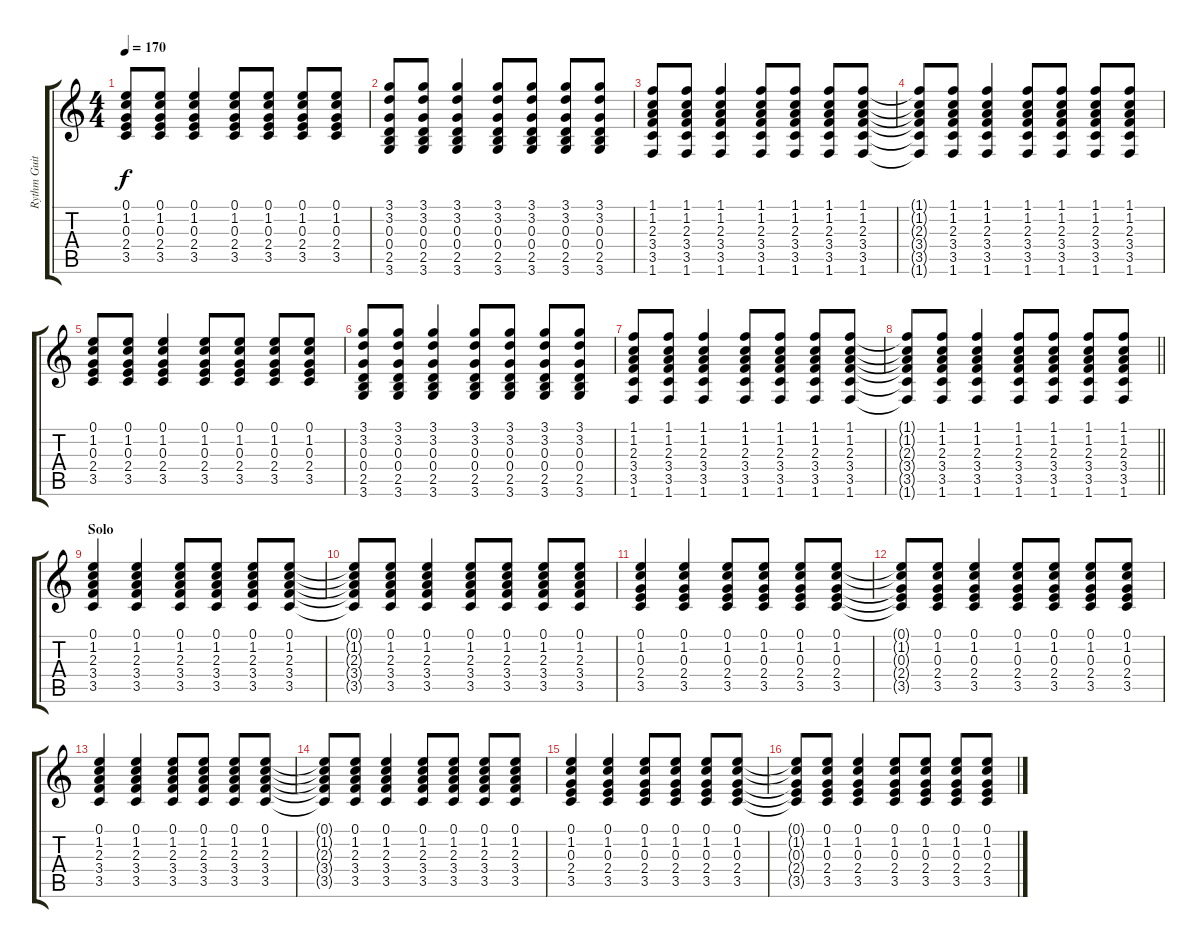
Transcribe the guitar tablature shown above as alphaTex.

\track ("Rythm Guitar" "Rythm Guit") {instrument distortionguitar}
\staff {score tabs}
\tuning (E4 B3 G3 D3 A2 E2) {hide}
\ts (4 4)
\tempo 170
\clef g2
\ks c
(0.1 1.2 0.3 2.4 3.5).8{dy f} (0.1 1.2 0.3 2.4 3.5).8 (0.1 1.2 0.3 2.4 3.5).4 (0.1 1.2 0.3 2.4 3.5).8 (0.1 1.2 0.3 2.4 3.5).8 (0.1 1.2 0.3 2.4 3.5).8 (0.1 1.2 0.3 2.4 3.5).8 |
(3.1 3.2 0.3 0.4 2.5 3.6).8 (3.1 3.2 0.3 0.4 2.5 3.6).8 (3.1 3.2 0.3 0.4 2.5 3.6).4 (3.1 3.2 0.3 0.4 2.5 3.6).8 (3.1 3.2 0.3 0.4 2.5 3.6).8 (3.1 3.2 0.3 0.4 2.5 3.6).8 (3.1 3.2 0.3 0.4 2.5 3.6).8 |
(1.1 1.2 2.3 3.4 3.5 1.6).8 (1.1 1.2 2.3 3.4 3.5 1.6).8 (1.1 1.2 2.3 3.4 3.5 1.6).4 (1.1 1.2 2.3 3.4 3.5 1.6).8 (1.1 1.2 2.3 3.4 3.5 1.6).8 (1.1 1.2 2.3 3.4 3.5 1.6).8 (1.1 1.2 2.3 3.4 3.5 1.6).8 |
(1.1{t} 1.2{t} 2.3{t} 3.4{t} 3.5{t} 1.6{t}).8 (1.1 1.2 2.3 3.4 3.5 1.6).8 (1.1 1.2 2.3 3.4 3.5 1.6).4 (1.1 1.2 2.3 3.4 3.5 1.6).8 (1.1 1.2 2.3 3.4 3.5 1.6).8 (1.1 1.2 2.3 3.4 3.5 1.6).8 (1.1 1.2 2.3 3.4 3.5 1.6).8 |
(0.1 1.2 0.3 2.4 3.5).8 (0.1 1.2 0.3 2.4 3.5).8 (0.1 1.2 0.3 2.4 3.5).4 (0.1 1.2 0.3 2.4 3.5).8 (0.1 1.2 0.3 2.4 3.5).8 (0.1 1.2 0.3 2.4 3.5).8 (0.1 1.2 0.3 2.4 3.5).8 |
(3.1 3.2 0.3 0.4 2.5 3.6).8 (3.1 3.2 0.3 0.4 2.5 3.6).8 (3.1 3.2 0.3 0.4 2.5 3.6).4 (3.1 3.2 0.3 0.4 2.5 3.6).8 (3.1 3.2 0.3 0.4 2.5 3.6).8 (3.1 3.2 0.3 0.4 2.5 3.6).8 (3.1 3.2 0.3 0.4 2.5 3.6).8 |
(1.1 1.2 2.3 3.4 3.5 1.6).8 (1.1 1.2 2.3 3.4 3.5 1.6).8 (1.1 1.2 2.3 3.4 3.5 1.6).4 (1.1 1.2 2.3 3.4 3.5 1.6).8 (1.1 1.2 2.3 3.4 3.5 1.6).8 (1.1 1.2 2.3 3.4 3.5 1.6).8 (1.1 1.2 2.3 3.4 3.5 1.6).8 |
\barLineRight lightlight
(1.1{t} 1.2{t} 2.3{t} 3.4{t} 3.5{t} 1.6{t}).8 (1.1 1.2 2.3 3.4 3.5 1.6).8 (1.1 1.2 2.3 3.4 3.5 1.6).4 (1.1 1.2 2.3 3.4 3.5 1.6).8 (1.1 1.2 2.3 3.4 3.5 1.6).8 (1.1 1.2 2.3 3.4 3.5 1.6).8 (1.1 1.2 2.3 3.4 3.5 1.6).8 |
\section ("" "Solo")
(0.1 1.2 2.3 3.4 3.5).4 (0.1 1.2 2.3 3.4 3.5).4 (0.1 1.2 2.3 3.4 3.5).8 (0.1 1.2 2.3 3.4 3.5).8 (0.1 1.2 2.3 3.4 3.5).8 (0.1 1.2 2.3 3.4 3.5).8 |
(0.1{t} 1.2{t} 2.3{t} 3.4{t} 3.5{t}).8 (0.1 1.2 2.3 3.4 3.5).8 (0.1 1.2 2.3 3.4 3.5).4 (0.1 1.2 2.3 3.4 3.5).8 (0.1 1.2 2.3 3.4 3.5).8 (0.1 1.2 2.3 3.4 3.5).8 (0.1 1.2 2.3 3.4 3.5).8 |
(0.1 1.2 0.3 2.4 3.5).4 (0.1 1.2 0.3 2.4 3.5).4 (0.1 1.2 0.3 2.4 3.5).8 (0.1 1.2 0.3 2.4 3.5).8 (0.1 1.2 0.3 2.4 3.5).8 (0.1 1.2 0.3 2.4 3.5).8 |
(0.1{t} 1.2{t} 0.3{t} 2.4{t} 3.5{t}).8 (0.1 1.2 0.3 2.4 3.5).8 (0.1 1.2 0.3 2.4 3.5).4 (0.1 1.2 0.3 2.4 3.5).8 (0.1 1.2 0.3 2.4 3.5).8 (0.1 1.2 0.3 2.4 3.5).8 (0.1 1.2 0.3 2.4 3.5).8 |
(0.1 1.2 2.3 3.4 3.5).4 (0.1 1.2 2.3 3.4 3.5).4 (0.1 1.2 2.3 3.4 3.5).8 (0.1 1.2 2.3 3.4 3.5).8 (0.1 1.2 2.3 3.4 3.5).8 (0.1 1.2 2.3 3.4 3.5).8 |
(0.1{t} 1.2{t} 2.3{t} 3.4{t} 3.5{t}).8 (0.1 1.2 2.3 3.4 3.5).8 (0.1 1.2 2.3 3.4 3.5).4 (0.1 1.2 2.3 3.4 3.5).8 (0.1 1.2 2.3 3.4 3.5).8 (0.1 1.2 2.3 3.4 3.5).8 (0.1 1.2 2.3 3.4 3.5).8 |
(0.1 1.2 0.3 2.4 3.5).4 (0.1 1.2 0.3 2.4 3.5).4 (0.1 1.2 0.3 2.4 3.5).8 (0.1 1.2 0.3 2.4 3.5).8 (0.1 1.2 0.3 2.4 3.5).8 (0.1 1.2 0.3 2.4 3.5).8 |
(0.1{t} 1.2{t} 0.3{t} 2.4{t} 3.5{t}).8 (0.1 1.2 0.3 2.4 3.5).8 (0.1 1.2 0.3 2.4 3.5).4 (0.1 1.2 0.3 2.4 3.5).8 (0.1 1.2 0.3 2.4 3.5).8 (0.1 1.2 0.3 2.4 3.5).8 (0.1 1.2 0.3 2.4 3.5).8
